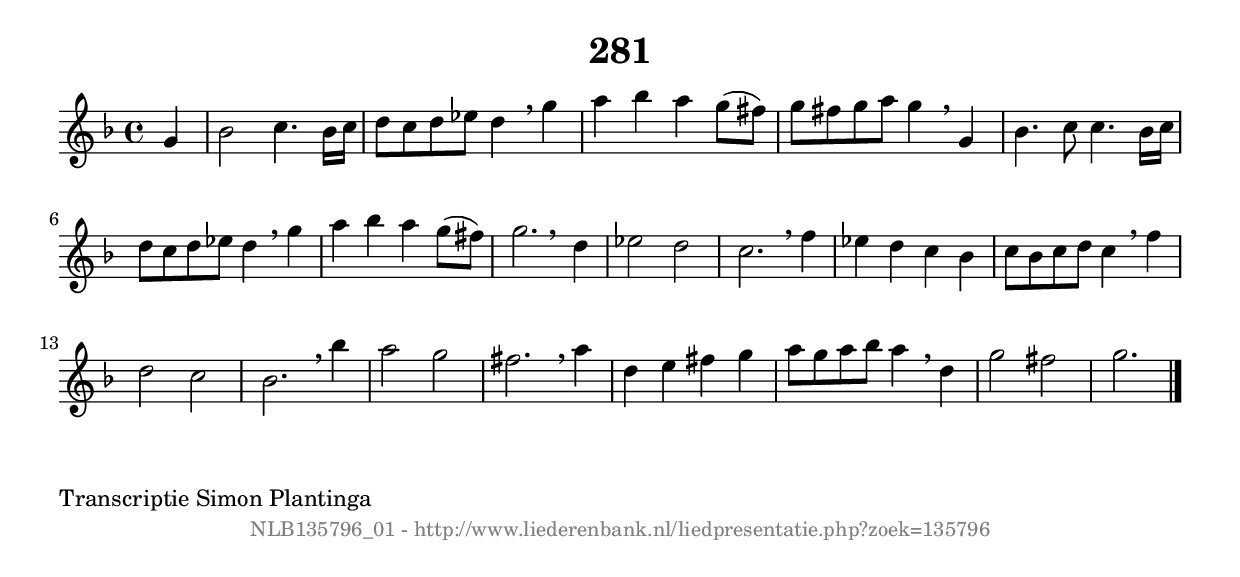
%
% produced by wce2krn 1.64 (7 June 2014)
%
\version"2.16"
#(append! paper-alist '(("long" . (cons (* 210 mm) (* 2000 mm)))))
#(set-default-paper-size "long")
sb = {\breathe}
mBreak = {\breathe }
bBreak = {\breathe }
x = {\once\override NoteHead #'style = #'cross }
gl=\glissando
itime={\override Staff.TimeSignature #'stencil = ##f }
ficta = {\once\set suggestAccidentals = ##t}
fine = {\once\override Score.RehearsalMark #'self-alignment-X = #1 \mark \markup {\italic{Fine}}}
dc = {\once\override Score.RehearsalMark #'self-alignment-X = #1 \mark \markup {\italic{D.C.}}}
dcf = {\once\override Score.RehearsalMark #'self-alignment-X = #1 \mark \markup {\italic{D.C. al Fine}}}
dcc = {\once\override Score.RehearsalMark #'self-alignment-X = #1 \mark \markup {\italic{D.C. al Coda}}}
ds = {\once\override Score.RehearsalMark #'self-alignment-X = #1 \mark \markup {\italic{D.S.}}}
dsf = {\once\override Score.RehearsalMark #'self-alignment-X = #1 \mark \markup {\italic{D.S. al Fine}}}
dsc = {\once\override Score.RehearsalMark #'self-alignment-X = #1 \mark \markup {\italic{D.S. al Coda}}}
pv = {\set Score.repeatCommands = #'((volta "1"))}
sv = {\set Score.repeatCommands = #'((volta "2"))}
tv = {\set Score.repeatCommands = #'((volta "3"))}
qv = {\set Score.repeatCommands = #'((volta "4"))}
xv = {\set Score.repeatCommands = #'((volta #f))}
\header{ tagline = ""
title = "281"
}
\score {{
\key g \dorian
\relative g'
{
\set melismaBusyProperties = #'()
\partial 32*8
\time 4/4
\tempo 4=120
\override Score.MetronomeMark #'transparent = ##t
\override Score.RehearsalMark #'break-visibility = #(vector #t #t #f)
g4 | bes2 c4. bes16 c16 | d8 c8 d8 ees8 d4 \sb g4 | a4 bes4 a4 g8( fis8) | g8 fis8 g8 a8 g4 \mBreak
g,4 | bes4. c8 c4. bes16 c16 | d8 c8 d8 ees8 d4 \sb g4 | a4 bes4 a4 g8( fis8) | g2. \bar ":|:" \bBreak
d4 | ees2 d2 | c2. \sb f4 | ees4 d4 c4 bes4 | c8 bes8 c8 d8 c4 \sb f4 | d2 c2 | bes2. \mBreak
bes'4 | a2 g2 | fis2. \sb a4 | d,4 e4 fis4 g4 | a8 g8 a8 bes8 a4 \sb d,4 | g2 fis2 | g2. \bar "|."
 }}
 \midi { }
 \layout {
            indent = 0.0\cm
}
}
\markup { \wordwrap-string #" 
Transcriptie Simon Plantinga
"}
\markup { \vspace #0 } \markup { \with-color #grey \fill-line { \center-column { \smaller "NLB135796_01 - http://www.liederenbank.nl/liedpresentatie.php?zoek=135796" } } }
